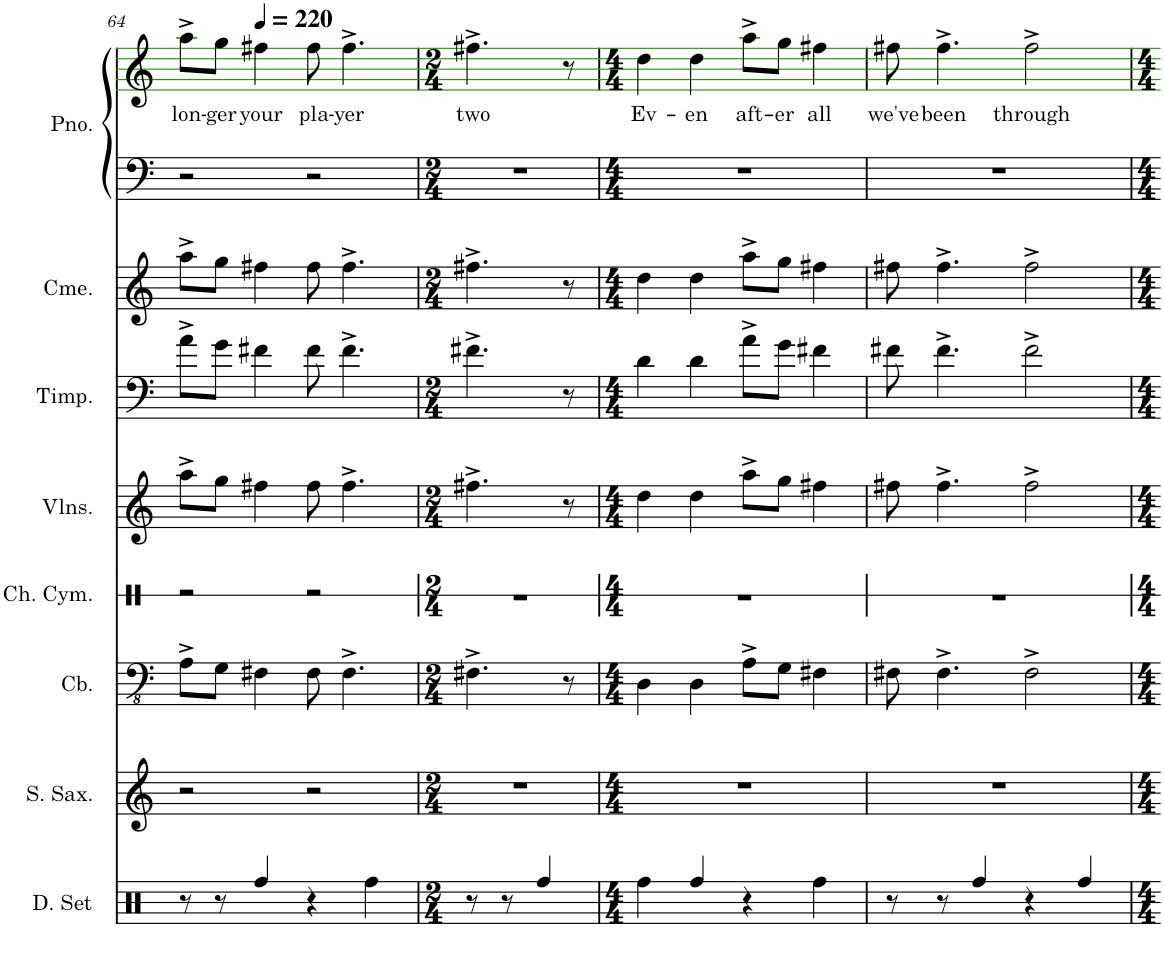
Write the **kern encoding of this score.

**kern	**kern	**kern	**kern	**kern	**kern	**kern	**kern	**kern	**text
*part8	*part7	*part6	*part5	*part4	*part3	*part2	*part1	*part1	*part1
*staff9	*staff8	*staff7	*staff6	*staff5	*staff4	*staff3	*staff2	*staff1	*staff1
*I"Drumset	*I"Soprano Saxophone	*I"Contrabass	*I"Chinese Cymbal	*I"Violins	*I"Timpani	*I"Chimes	*I"Grand Piano	*	*
*I'D. Set	*I'S. Sax.	*I'Cb.	*I'Ch. Cym.	*I'Vlns.	*I'Timp.	*I'Cme.	*I'Pno.	*	*
!!LO:PB:g=z
*clefX	*clefG2	*clefFv4	*clefX	*clefG2	*clefF4	*clefG2	*clefF4	*clefG2	*
*	*ITrd1c2	*ITrd7c12	*	*	*	*	*	*	*
*k[]	*k[]	*k[]	*k[]	*k[]	*k[]	*k[]	*k[]	*k[]	*
*M4/4	*M4/4	*M4/4	*M4/4	*M4/4	*M4/4	*M4/4	*M4/4	*M4/4	*
=64	=64	=64	=64	=64	=64	=64	=64	=64	=64
!	!	!	!	!	!	!	!	!	!LO:LY:b
8r	2r	8AA^\L	2r	8aa^\L	8a^\L	8aa^\L	2r	8aa^\L	lon-
!	!	!	!	!	!	!	!	!	!LO:LY:b
8r	.	8GG\J	.	8gg\J	8g\J	8gg\J	.	8gg\J	-ger
*	*	*	*	*	*	*	*	*MM220	*
!	!	!	!	!	!	!	!	!	!LO:LY:b
4Rff/	.	4FF#X\	.	4ff#X\	4f#X\	4ff#X\	.	4ff#X\	your
!	!	!	!	!	!	!	!	!	!LO:LY:b
4r	2r	8FF#\	2r	8ff#\	8f#\	8ff#\	2r	8ff#\	pla-
!	!	!	!	!	!	!	!	!	!LO:LY:b
.	.	4.FF#^\	.	4.ff#^\	4.f#^\	4.ff#^\	.	4.ff#^\	yer
4Rff\	.	.	.	.	.	.	.	.	.
=65	=65	=65	=65	=65	=65	=65	=65	=65	=65
*M2/4	*M2/4	*M2/4	*M2/4	*M2/4	*M2/4	*M2/4	*M2/4	*M2/4	*
!	!	!	!	!	!	!	!	!	!LO:LY:b
8r	2r	4.FF#X^\	2r	4.ff#X^\	4.f#X^\	4.ff#X^\	2r	4.ff#X^\	two
8r	.	.	.	.	.	.	.	.	.
4Rff/	.	.	.	.	.	.	.	.	.
.	.	8r	.	8r	8r	8r	.	8r	.
=66	=66	=66	=66	=66	=66	=66	=66	=66	=66
*M4/4	*M4/4	*M4/4	*M4/4	*M4/4	*M4/4	*M4/4	*M4/4	*M4/4	*
!	!	!	!	!	!	!	!	!	!LO:LY:b
4Rff\	1r	4DD\	1r	4dd\	4d\	4dd\	1r	4dd\	Ev-
!	!	!	!	!	!	!	!	!	!LO:LY:b
4Rff/	.	4DD\	.	4dd\	4d\	4dd\	.	4dd\	-en
!	!	!	!	!	!	!	!	!	!LO:LY:b
4r	.	8AA^\L	.	8aa^\L	8a^\L	8aa^\L	.	8aa^\L	aft-
!	!	!	!	!	!	!	!	!	!LO:LY:b
.	.	8GG\J	.	8gg\J	8g\J	8gg\J	.	8gg\J	-er
!	!	!	!	!	!	!	!	!	!LO:LY:b
4Rff\	.	4FF#X\	.	4ff#X\	4f#X\	4ff#X\	.	4ff#X\	all
=67	=67	=67	=67	=67	=67	=67	=67	=67	=67
!	!	!	!	!	!	!	!	!	!LO:LY:b
8r	1r	8FF#X\	1r	8ff#X\	8f#X\	8ff#X\	1r	8ff#X\	we've
!	!	!	!	!	!	!	!	!	!LO:LY:b
8r	.	4.FF#^\	.	4.ff#^\	4.f#^\	4.ff#^\	.	4.ff#^\	been
4Rff/	.	.	.	.	.	.	.	.	.
!	!	!	!	!	!	!	!	!	!LO:LY:b
4r	.	2FF#^\	.	2ff#^\	2f#^\	2ff#^\	.	2ff#^\	through
4Rff/	.	.	.	.	.	.	.	.	.
=	=	=	=	=	=	=	=	=	=
*-	*-	*-	*-	*-	*-	*-	*-	*-	*-
